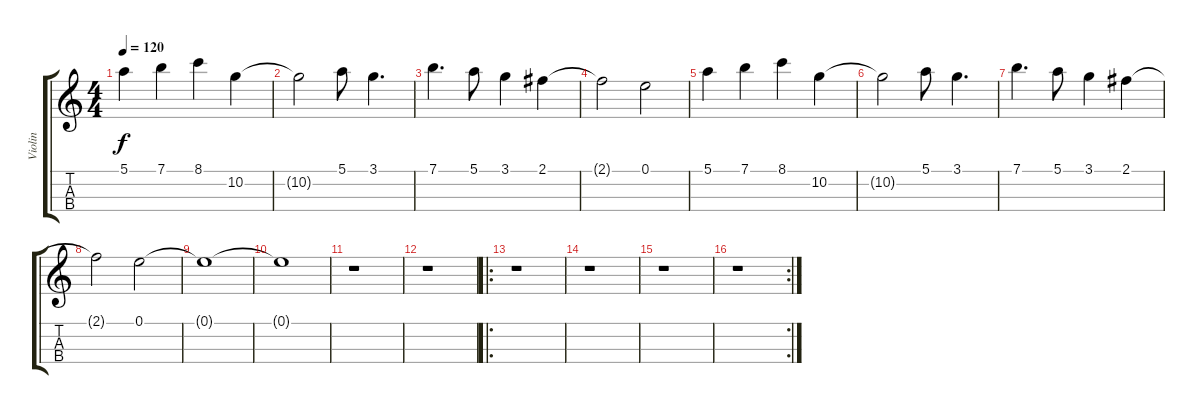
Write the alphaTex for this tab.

\track ("Violin" "Violin") {instrument violin}
\staff {score tabs}
\tuning (E5 A4 D4 G3) {hide}
\ts (4 4)
\tempo 120
\clef g2
\ks c
5.1.4{dy f instrument violin} 7.1.4 8.1.4 10.2.4 |
10.2{t}.2 5.1.8 3.1.4{d} |
7.1.4{d} 5.1.8 3.1.4 2.1.4 |
2.1{t}.2 0.1.2 |
5.1.4 7.1.4 8.1.4 10.2.4 |
10.2{t}.2 5.1.8 3.1.4{d} |
7.1.4{d} 5.1.8 3.1.4 2.1.4 |
2.1{t}.2 0.1.2 |
0.1{t}.1{volume 0} |
0.1{t}.1 |
r.1 |
r.1 |
\ro
r.1 |
r.1 |
r.1 |
\rc 2
r.1
